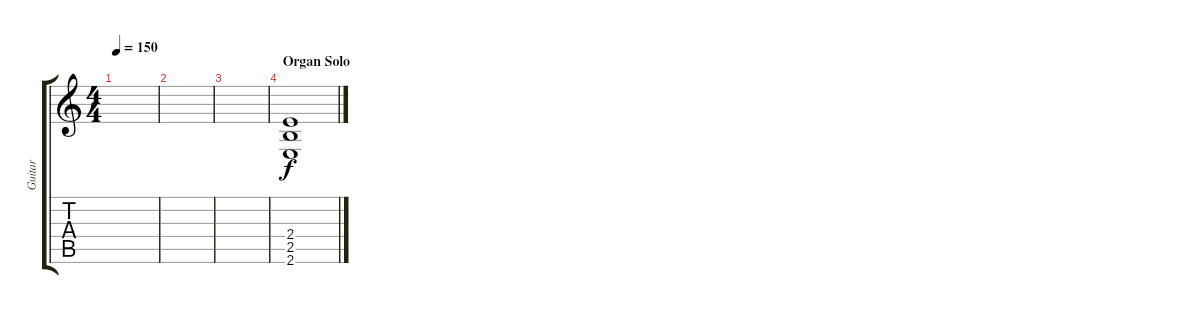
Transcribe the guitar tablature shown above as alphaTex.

\track ("Guitar " "Guitar ") {instrument distortionguitar}
\staff {score tabs}
\tuning (E4 B3 G3 D3 A2 D2) {hide}
\ts (4 4)
\tempo 150
\clef g2
\ks c
|
|
|
\section ("" "Organ Solo")
(2.4 2.5 2.6).1
